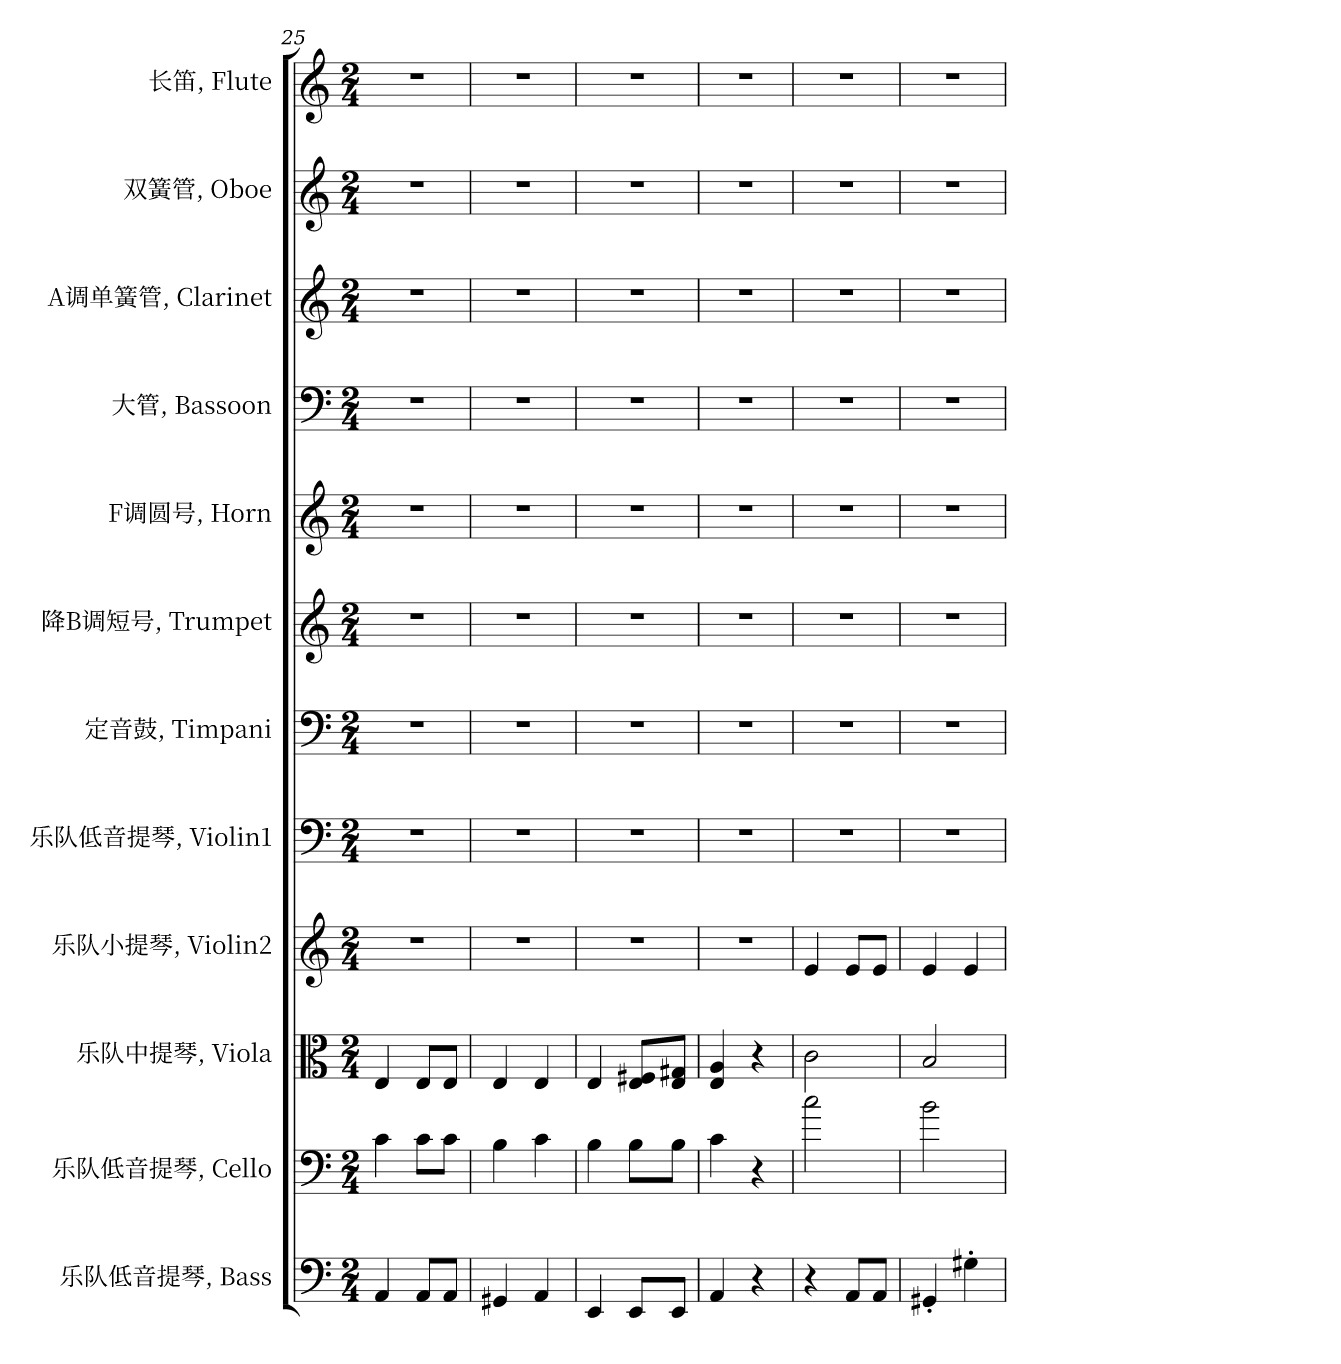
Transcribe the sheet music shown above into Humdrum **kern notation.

**kern	**kern	**kern	**kern	**kern	**kern	**kern	**kern	**kern	**kern	**kern	**kern
*part12	*part11	*part10	*part9	*part8	*part7	*part6	*part5	*part4	*part3	*part2	*part1
*staff12	*staff11	*staff10	*staff9	*staff8	*staff7	*staff6	*staff5	*staff4	*staff3	*staff2	*staff1
*I"乐队低音提琴, Bass	*I"乐队低音提琴, Cello	*I"乐队中提琴, Viola	*I"乐队小提琴, Violin2	*I"乐队低音提琴, Violin1	*I"定音鼓, Timpani	*I"降B调短号, Trumpet	*I"F调圆号, Horn	*I"大管, Bassoon	*I"A调单簧管, Clarinet	*I"双簧管, Oboe	*I"长笛, Flute
*	*	*	*	*	*I'Timp.	*	*I'F Hn.	*I'Bsn.	*I'A Cl.	*I'Ob.	*I'Fl.
*clefF4	*clefF4	*clefC3	*clefG2	*clefF4	*clefF4	*clefG2	*clefG2	*clefF4	*clefG2	*clefG2	*clefG2
*ITrd7c12	*ITrd7c12	*	*	*ITrd7c12	*	*ITrd1c2	*ITrd4c7	*	*ITrd2c3	*	*
*k[]	*k[]	*k[]	*k[]	*k[]	*k[]	*k[b-e-]	*k[b-]	*k[]	*k[f#c#g#]	*k[]	*k[]
*M2/4	*M2/4	*M2/4	*M2/4	*M2/4	*M2/4	*M2/4	*M2/4	*M2/4	*M2/4	*M2/4	*M2/4
=25	=25	=25	=25	=25	=25	=25	=25	=25	=25	=25	=25
4AAA/	4C\	4E/	2r	2r	2r	2r	2r	2r	2r	2r	2r
8AAA/L	8C\L	8E/L	.	.	.	.	.	.	.	.	.
8AAA/J	8C\J	8E/J	.	.	.	.	.	.	.	.	.
!!LO:PB:g=z
=26	=26	=26	=26	=26	=26	=26	=26	=26	=26	=26	=26
4GGG#X/	4BB\	4E/	2r	2r	2r	2r	2r	2r	2r	2r	2r
4AAA/	4C\	4E/	.	.	.	.	.	.	.	.	.
=27	=27	=27	=27	=27	=27	=27	=27	=27	=27	=27	=27
4EEE/	4BB\	4E/	2r	2r	2r	2r	2r	2r	2r	2r	2r
8EEE/L	8BB\L	8E/ 8F#X/L	.	.	.	.	.	.	.	.	.
8EEE/J	8BB\J	8E/ 8G#X/J	.	.	.	.	.	.	.	.	.
=28	=28	=28	=28	=28	=28	=28	=28	=28	=28	=28	=28
4AAA/	4C\	4E/ 4A/	2r	2r	2r	2r	2r	2r	2r	2r	2r
4r	4r	4r	.	.	.	.	.	.	.	.	.
=29	=29	=29	=29	=29	=29	=29	=29	=29	=29	=29	=29
4r	2c\	2c\	4e/	2r	2r	2r	2r	2r	2r	2r	2r
8AAA/L	.	.	8e/L	.	.	.	.	.	.	.	.
8AAA/J	.	.	8e/J	.	.	.	.	.	.	.	.
=30	=30	=30	=30	=30	=30	=30	=30	=30	=30	=30	=30
4GGG#X'/	2B\	2B/	4e/	2r	2r	2r	2r	2r	2r	2r	2r
4GG#X'\	.	.	4e/	.	.	.	.	.	.	.	.
=	=	=	=	=	=	=	=	=	=	=	=
*-	*-	*-	*-	*-	*-	*-	*-	*-	*-	*-	*-
